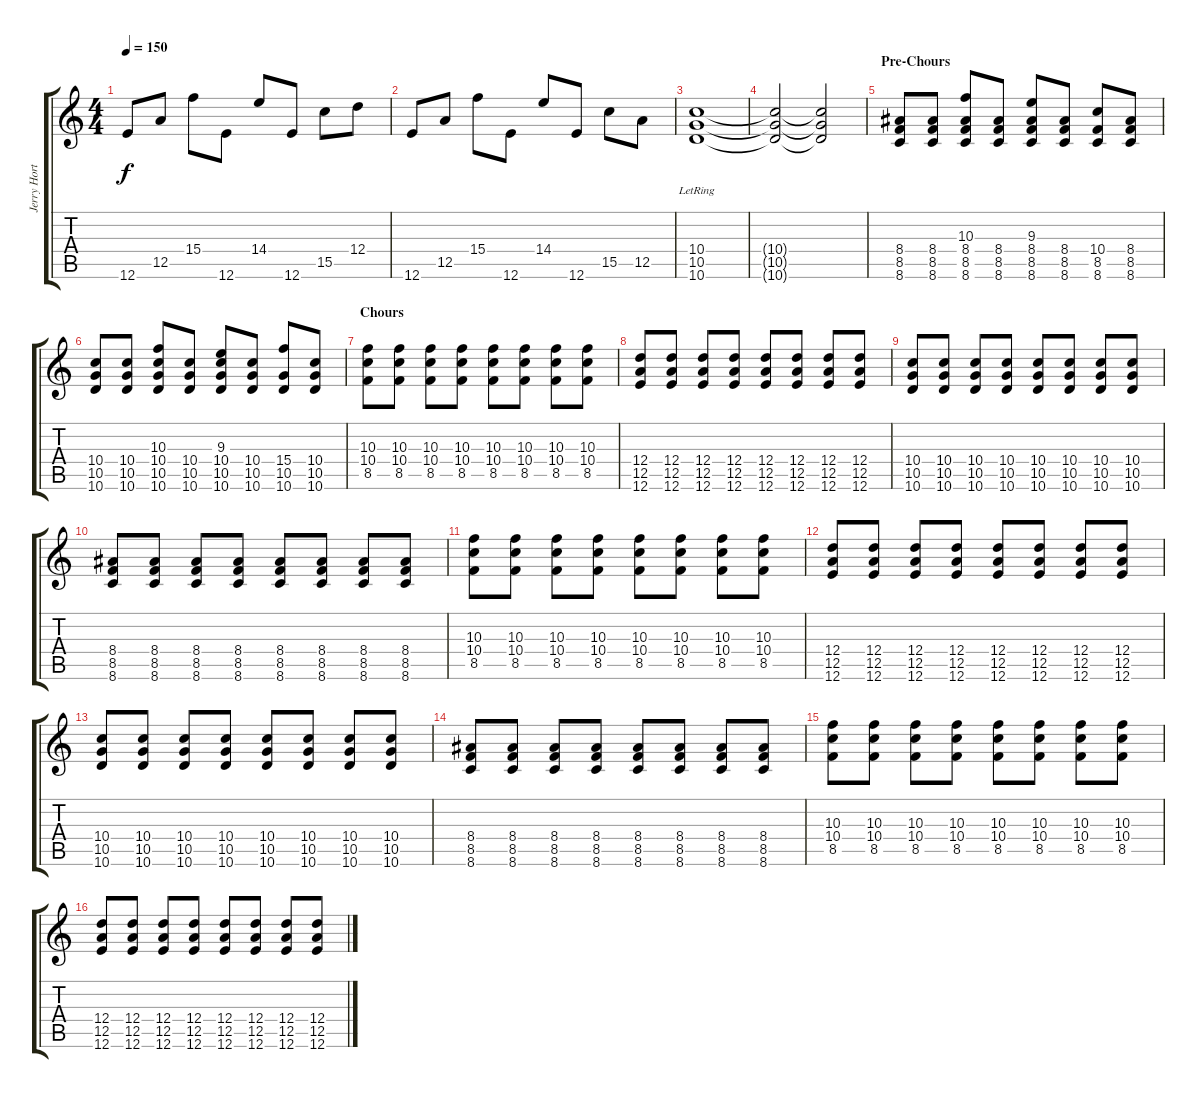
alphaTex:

\track ("Jerry Horton" "Jerry Hort") {instrument overdrivenguitar}
\staff {score tabs}
\tuning (E4 B3 G3 D3 A2 E2) {hide}
\ts (4 4)
\tempo 150
\clef g2
\ks c
12.6.8{dy f} 12.5.8 15.4.8 12.6.8 14.4.8 12.6.8 15.5.8 12.4.8 |
12.6.8 12.5.8 15.4.8 12.6.8 14.4.8 12.6.8 15.5.8 12.5.8 |
(10.4 10.5 10.6{lr}).1 |
(10.4{t} 10.5{t} 10.6{t}).2 (10.4{t} 10.5{t} 10.6{t}).2 |
\section ("" "Pre-Chours")
(8.4 8.5 8.6).8 (8.4 8.5 8.6).8 (10.3 8.4 8.5 8.6).8 (8.4 8.5 8.6).8 (9.3 8.4 8.5 8.6).8 (8.4 8.5 8.6).8 (10.4 8.5 8.6).8 (8.4 8.5 8.6).8 |
(10.4 10.5 10.6).8 (10.4 10.5 10.6).8 (10.3 10.4 10.5 10.6).8 (10.4 10.5 10.6).8 (9.3 10.4 10.5 10.6).8 (10.4 10.5 10.6).8 (15.4 10.5 10.6).8 (10.4 10.5 10.6).8 |
\section ("" "Chours")
(10.3 10.4 8.5).8 (10.3 10.4 8.5).8 (10.3 10.4 8.5).8 (10.3 10.4 8.5).8 (10.3 10.4 8.5).8 (10.3 10.4 8.5).8 (10.3 10.4 8.5).8 (10.3 10.4 8.5).8 |
(12.4 12.5 12.6).8 (12.4 12.5 12.6).8 (12.4 12.5 12.6).8 (12.4 12.5 12.6).8 (12.4 12.5 12.6).8 (12.4 12.5 12.6).8 (12.4 12.5 12.6).8 (12.4 12.5 12.6).8 |
(10.4 10.5 10.6).8 (10.4 10.5 10.6).8 (10.4 10.5 10.6).8 (10.4 10.5 10.6).8 (10.4 10.5 10.6).8 (10.4 10.5 10.6).8 (10.4 10.5 10.6).8 (10.4 10.5 10.6).8 |
(8.4 8.5 8.6).8 (8.4 8.5 8.6).8 (8.4 8.5 8.6).8 (8.4 8.5 8.6).8 (8.4 8.5 8.6).8 (8.4 8.5 8.6).8 (8.4 8.5 8.6).8 (8.4 8.5 8.6).8 |
(10.3 10.4 8.5).8 (10.3 10.4 8.5).8 (10.3 10.4 8.5).8 (10.3 10.4 8.5).8 (10.3 10.4 8.5).8 (10.3 10.4 8.5).8 (10.3 10.4 8.5).8 (10.3 10.4 8.5).8 |
(12.4 12.5 12.6).8 (12.4 12.5 12.6).8 (12.4 12.5 12.6).8 (12.4 12.5 12.6).8 (12.4 12.5 12.6).8 (12.4 12.5 12.6).8 (12.4 12.5 12.6).8 (12.4 12.5 12.6).8 |
(10.4 10.5 10.6).8 (10.4 10.5 10.6).8 (10.4 10.5 10.6).8 (10.4 10.5 10.6).8 (10.4 10.5 10.6).8 (10.4 10.5 10.6).8 (10.4 10.5 10.6).8 (10.4 10.5 10.6).8 |
(8.4 8.5 8.6).8 (8.4 8.5 8.6).8 (8.4 8.5 8.6).8 (8.4 8.5 8.6).8 (8.4 8.5 8.6).8 (8.4 8.5 8.6).8 (8.4 8.5 8.6).8 (8.4 8.5 8.6).8 |
(10.3 10.4 8.5).8 (10.3 10.4 8.5).8 (10.3 10.4 8.5).8 (10.3 10.4 8.5).8 (10.3 10.4 8.5).8 (10.3 10.4 8.5).8 (10.3 10.4 8.5).8 (10.3 10.4 8.5).8 |
(12.4 12.5 12.6).8 (12.4 12.5 12.6).8 (12.4 12.5 12.6).8 (12.4 12.5 12.6).8 (12.4 12.5 12.6).8 (12.4 12.5 12.6).8 (12.4 12.5 12.6).8 (12.4 12.5 12.6).8
